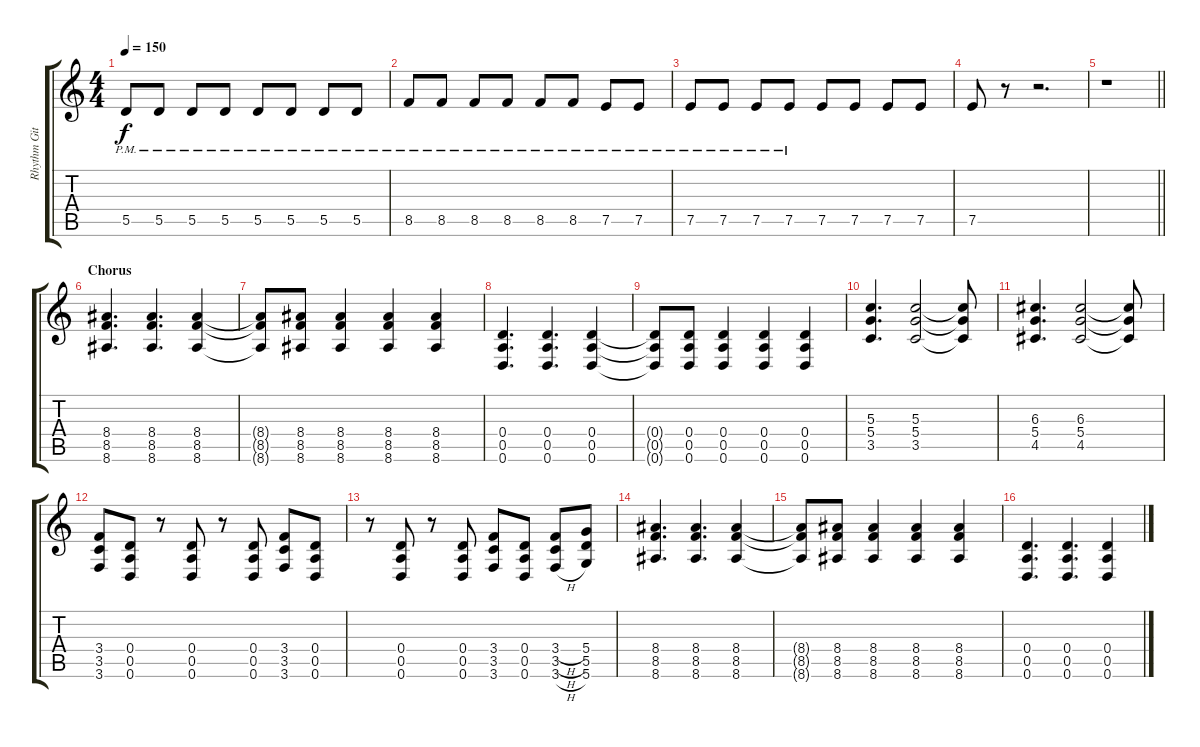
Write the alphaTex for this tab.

\track ("Rhythm Git" "Rhythm Git") {instrument electricguitarclean}
\staff {score tabs}
\tuning (E4 B3 G3 D3 A2 D2) {hide}
\ts (4 4)
\tempo 150
\clef g2
\ks c
5.5{pm}.8{dy f} 5.5{pm}.8 5.5{pm}.8 5.5{pm}.8 5.5{pm}.8 5.5{pm}.8 5.5{pm}.8 5.5{pm}.8 |
8.5{pm}.8 8.5{pm}.8 8.5{pm}.8 8.5{pm}.8 8.5{pm}.8 8.5{pm}.8 7.5{pm}.8 7.5{pm}.8 |
7.5{pm}.8 7.5{pm}.8 7.5{pm}.8 7.5{pm}.8 7.5.8 7.5.8 7.5.8 7.5.8 |
7.5.8 r.8 r.2{d} |
\barLineRight lightlight
r.1 |
\section ("" "Chorus")
(8.4 8.5 8.6).4{d} (8.4 8.5 8.6).4{d} (8.4 8.5 8.6).4 |
(8.4{t} 8.5{t} 8.6{t}).8 (8.4 8.5 8.6).8 (8.4 8.5 8.6).4 (8.4 8.5 8.6).4 (8.4 8.5 8.6).4 |
(0.4 0.5 0.6).4{d} (0.4 0.5 0.6).4{d} (0.4 0.5 0.6).4 |
(0.4{t} 0.5{t} 0.6{t}).8 (0.4 0.5 0.6).8 (0.4 0.5 0.6).4 (0.4 0.5 0.6).4 (0.4 0.5 0.6).4 |
(5.3 5.4 3.5).4{d} (5.3 5.4 3.5).2 (5.3{t} 5.4{t} 3.5{t}).8 |
(6.3 5.4 4.5).4{d} (6.3 5.4 4.5).2 (6.3{t} 5.4{t} 4.5{t}).8 |
(3.4 3.5 3.6).8 (0.4 0.5 0.6).8 r.8 (0.4 0.5 0.6).8 r.8 (0.4 0.5 0.6).8 (3.4 3.5 3.6).8 (0.4 0.5 0.6).8 |
r.8 (0.4 0.5 0.6).8 r.8 (0.4 0.5 0.6).8 (3.4 3.5 3.6).8 (0.4 0.5 0.6).8 (3.4{h} 3.5{h} 3.6{h}).8 (5.4 5.5 5.6).8 |
(8.4 8.5 8.6).4{d} (8.4 8.5 8.6).4{d} (8.4 8.5 8.6).4 |
(8.4{t} 8.5{t} 8.6{t}).8 (8.4 8.5 8.6).8 (8.4 8.5 8.6).4 (8.4 8.5 8.6).4 (8.4 8.5 8.6).4 |
(0.4 0.5 0.6).4{d} (0.4 0.5 0.6).4{d} (0.4 0.5 0.6).4
